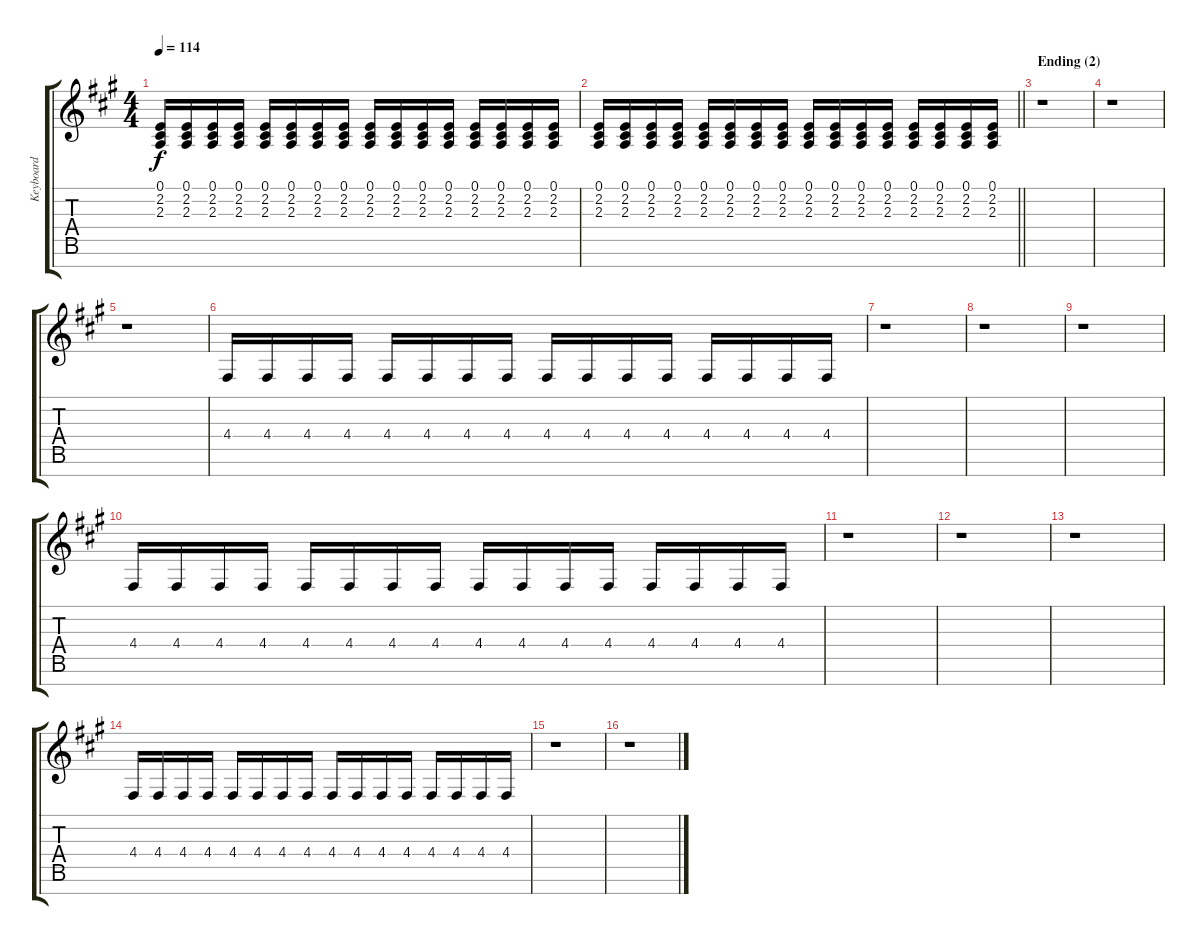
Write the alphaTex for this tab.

\track ("Keyboard" "Keyboard") {instrument drawbarorgan}
\staff {score tabs}
\tuning (E4 B3 G3 D3 A2 E2 B1) {hide}
\ts (4 4)
\tempo 114
\clef g2
\ks a
(0.1 2.2 2.3).16{dy f} (0.1 2.2 2.3).16 (0.1 2.2 2.3).16 (0.1 2.2 2.3).16 (0.1 2.2 2.3).16 (0.1 2.2 2.3).16 (0.1 2.2 2.3).16 (0.1 2.2 2.3).16 (0.1 2.2 2.3).16 (0.1 2.2 2.3).16 (0.1 2.2 2.3).16 (0.1 2.2 2.3).16 (0.1 2.2 2.3).16 (0.1 2.2 2.3).16 (0.1 2.2 2.3).16 (0.1 2.2 2.3).16 |
\barLineRight lightlight
(0.1 2.2 2.3).16 (0.1 2.2 2.3).16 (0.1 2.2 2.3).16 (0.1 2.2 2.3).16 (0.1 2.2 2.3).16 (0.1 2.2 2.3).16 (0.1 2.2 2.3).16 (0.1 2.2 2.3).16 (0.1 2.2 2.3).16 (0.1 2.2 2.3).16 (0.1 2.2 2.3).16 (0.1 2.2 2.3).16 (0.1 2.2 2.3).16 (0.1 2.2 2.3).16 (0.1 2.2 2.3).16 (0.1 2.2 2.3).16 |
\section ("" "Ending (2)")
r.1 |
r.1 |
r.1 |
4.4.16 4.4.16 4.4.16 4.4.16 4.4.16 4.4.16 4.4.16 4.4.16 4.4.16 4.4.16 4.4.16 4.4.16 4.4.16 4.4.16 4.4.16 4.4.16 |
r.1 |
r.1 |
r.1 |
4.4.16 4.4.16 4.4.16 4.4.16 4.4.16 4.4.16 4.4.16 4.4.16 4.4.16 4.4.16 4.4.16 4.4.16 4.4.16 4.4.16 4.4.16 4.4.16 |
r.1 |
r.1 |
r.1 |
4.4.16 4.4.16 4.4.16 4.4.16 4.4.16 4.4.16 4.4.16 4.4.16 4.4.16 4.4.16 4.4.16 4.4.16 4.4.16 4.4.16 4.4.16 4.4.16 |
r.1 |
r.1
